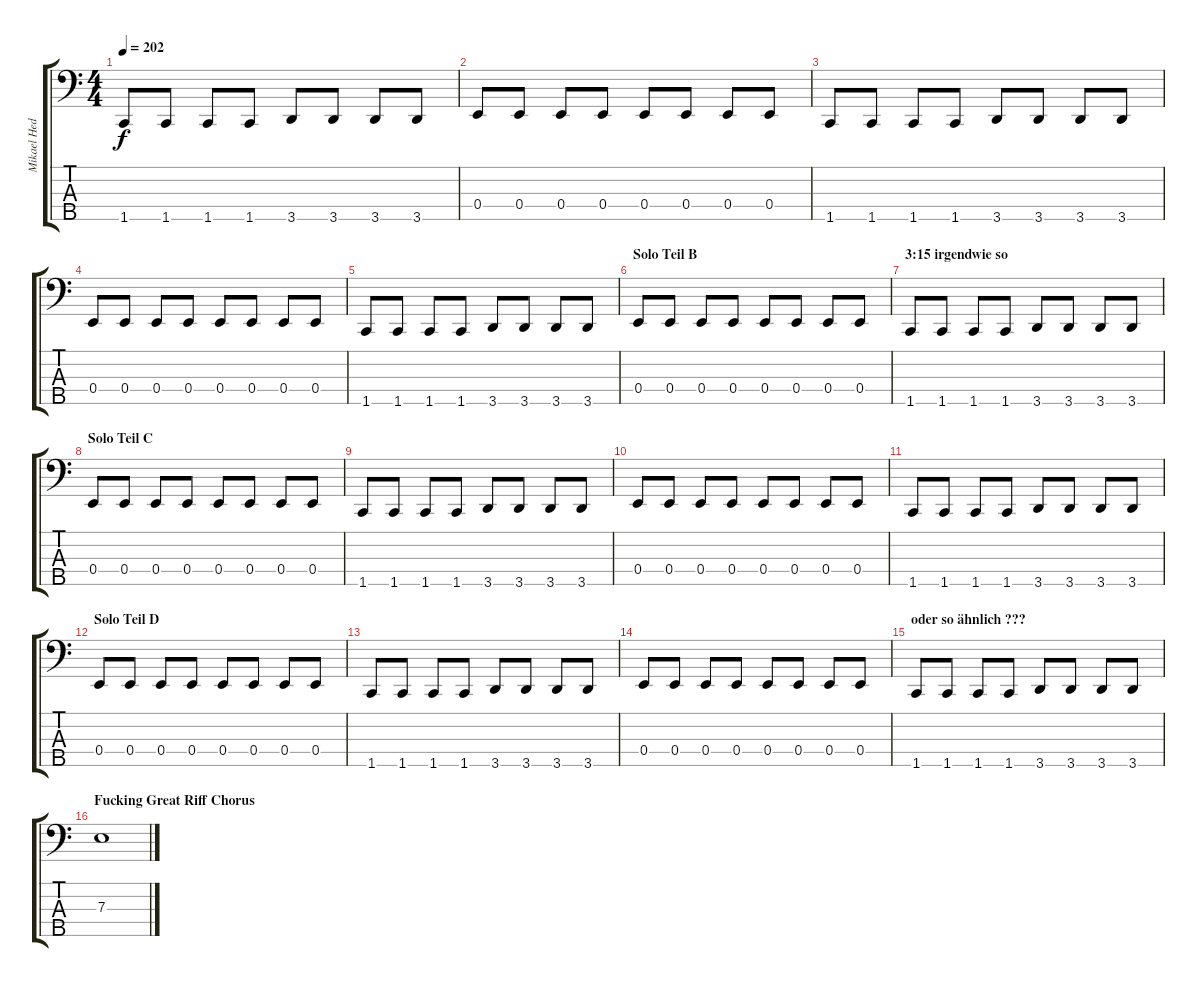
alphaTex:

\track ("Mikael Hedlund" "Mikael Hed") {instrument electricbasspick}
\staff {score tabs}
\tuning (G2 D2 A1 E1 B0) {hide}
\ts (4 4)
\tempo 202
\clef f4
\ks c
1.5.8{dy f} 1.5.8 1.5.8 1.5.8 3.5.8 3.5.8 3.5.8 3.5.8 |
0.4.8 0.4.8 0.4.8 0.4.8 0.4.8 0.4.8 0.4.8 0.4.8 |
1.5.8 1.5.8 1.5.8 1.5.8 3.5.8 3.5.8 3.5.8 3.5.8 |
0.4.8 0.4.8 0.4.8 0.4.8 0.4.8 0.4.8 0.4.8 0.4.8 |
1.5.8 1.5.8 1.5.8 1.5.8 3.5.8 3.5.8 3.5.8 3.5.8 |
\section ("" "Solo Teil B")
0.4.8 0.4.8 0.4.8 0.4.8 0.4.8 0.4.8 0.4.8 0.4.8 |
\section ("" "3:15 irgendwie so ")
1.5.8 1.5.8 1.5.8 1.5.8 3.5.8 3.5.8 3.5.8 3.5.8 |
\section ("" "Solo Teil C")
0.4.8 0.4.8 0.4.8 0.4.8 0.4.8 0.4.8 0.4.8 0.4.8 |
1.5.8 1.5.8 1.5.8 1.5.8 3.5.8 3.5.8 3.5.8 3.5.8 |
0.4.8 0.4.8 0.4.8 0.4.8 0.4.8 0.4.8 0.4.8 0.4.8 |
1.5.8 1.5.8 1.5.8 1.5.8 3.5.8 3.5.8 3.5.8 3.5.8 |
\section ("" "Solo Teil D")
0.4.8 0.4.8 0.4.8 0.4.8 0.4.8 0.4.8 0.4.8 0.4.8 |
1.5.8 1.5.8 1.5.8 1.5.8 3.5.8 3.5.8 3.5.8 3.5.8 |
0.4.8 0.4.8 0.4.8 0.4.8 0.4.8 0.4.8 0.4.8 0.4.8 |
\section ("" "oder so ähnlich ???")
1.5.8 1.5.8 1.5.8 1.5.8 3.5.8 3.5.8 3.5.8 3.5.8 |
\section ("" "Fucking Great Riff Chorus")
7.3.1
